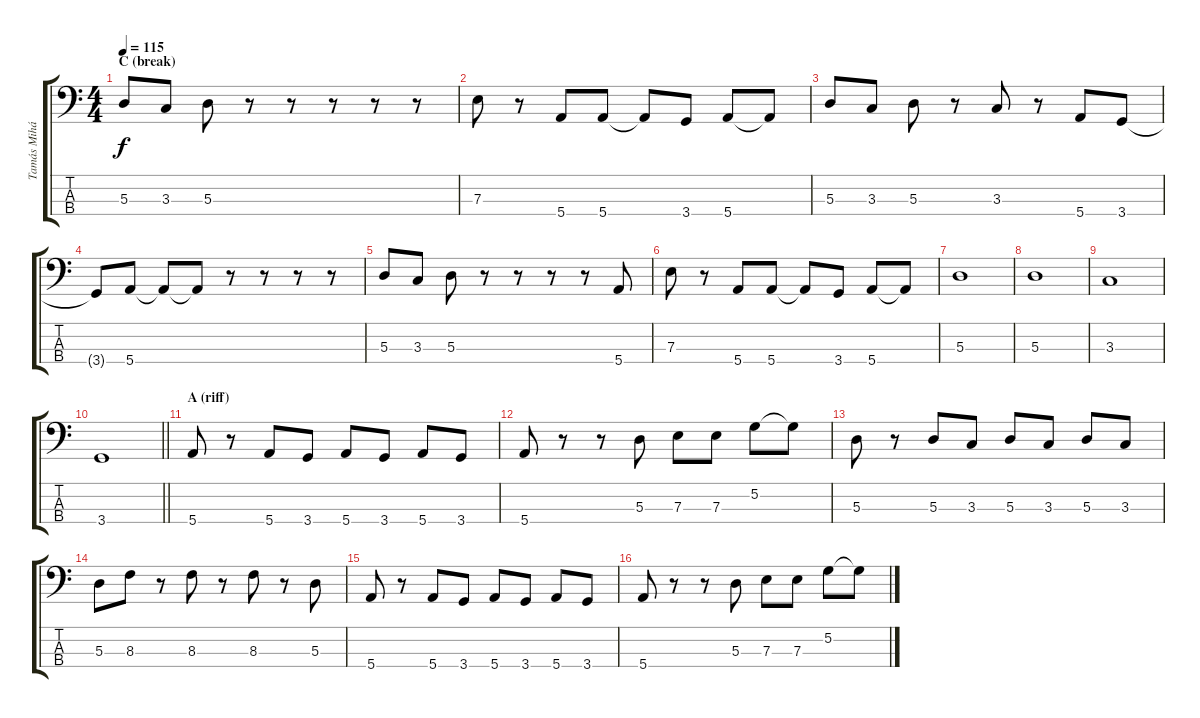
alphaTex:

\track ("Tamás Mihály \"Misi\" (Bass)" "Tamás Mihá") {instrument electricbassfinger}
\staff {score tabs}
\tuning (G2 D2 A1 E1) {hide}
\ts (4 4)
\section ("" "C (break)")
\tempo 115
\clef f4
\ks c
5.3.8{dy f} 3.3.8 5.3.8 r.8 r.8 r.8 r.8 r.8 |
7.3.8 r.8 5.4.8 5.4.8 5.4{t}.8 3.4.8 5.4.8 5.4{t}.8 |
5.3.8 3.3.8 5.3.8 r.8 3.3.8 r.8 5.4.8 3.4.8 |
3.4{t}.8 5.4.8 5.4{t}.8 5.4{t}.8 r.8 r.8 r.8 r.8 |
5.3.8 3.3.8 5.3.8 r.8 r.8 r.8 r.8 5.4.8 |
7.3.8 r.8 5.4.8 5.4.8 5.4{t}.8 3.4.8 5.4.8 5.4{t}.8 |
5.3.1 |
5.3.1 |
3.3.1 |
\barLineRight lightlight
3.4.1 |
\section ("" "A (riff)")
5.4.8 r.8 5.4.8 3.4.8 5.4.8 3.4.8 5.4.8 3.4.8 |
5.4.8 r.8 r.8 5.3.8 7.3.8 7.3.8 5.2.8 5.2{t}.8 |
5.3.8 r.8 5.3.8 3.3.8 5.3.8 3.3.8 5.3.8 3.3.8 |
5.3.8 8.3.8 r.8 8.3.8 r.8 8.3.8 r.8 5.3.8 |
5.4.8 r.8 5.4.8 3.4.8 5.4.8 3.4.8 5.4.8 3.4.8 |
5.4.8 r.8 r.8 5.3.8 7.3.8 7.3.8 5.2.8 5.2{t}.8
